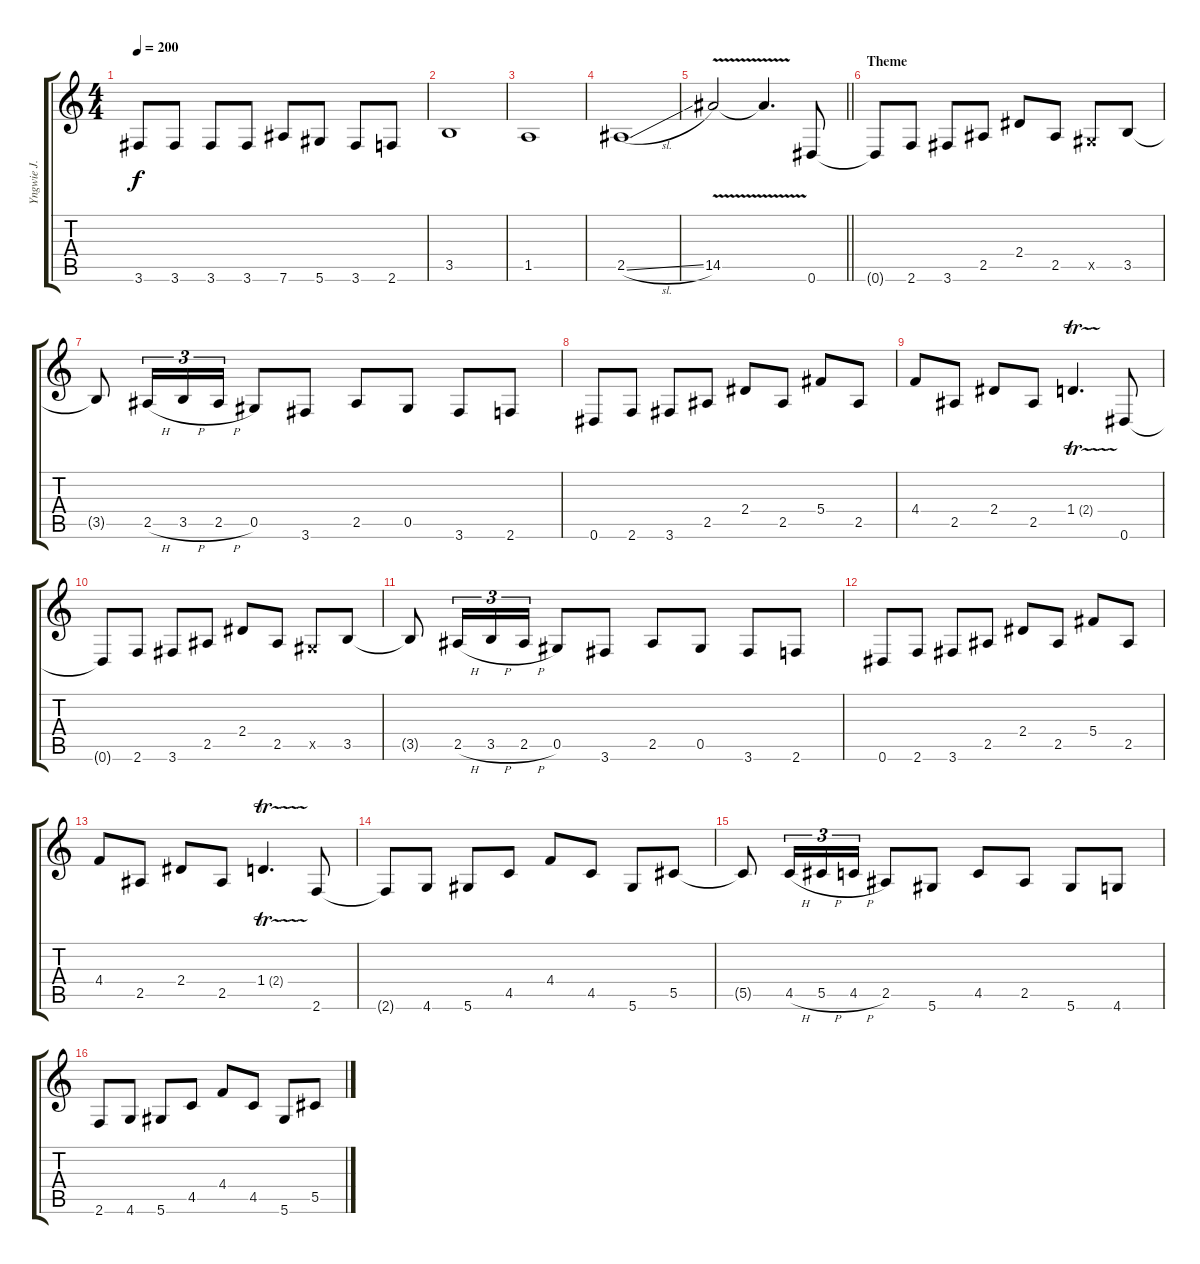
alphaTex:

\track ("Yngwie J. Malmsteen" "Yngwie J. ") {instrument distortionguitar}
\staff {score tabs}
\tuning (Eb4 Bb3 Gb3 Db3 Ab2 Eb2) {hide}
\ts (4 4)
\tempo 200
\clef g2
\ks c
3.6.8{dy f} 3.6.8 3.6.8 3.6.8 7.6.8 5.6.8 3.6.8 2.6.8 |
3.5.1 |
1.5.1 |
2.5{sl}.1 |
\barLineRight lightlight
14.5{v}.2 14.5{t}.4{d} 0.6.8 |
\section ("" "Theme")
0.6{t}.8 2.6.8 3.6.8 2.5.8 2.4.8 2.5.8 0.5{x}.8 3.5.8 |
3.5{t}.8 2.5{h}.16{tu (3 2)} 3.5{h}.16{tu (3 2)} 2.5{h}.16{tu (3 2)} 0.5.8 3.6.8 2.5.8 0.5.8 3.6.8 2.6.8 |
0.6.8 2.6.8 3.6.8 2.5.8 2.4.8 2.5.8 5.4.8 2.5.8 |
4.4.8 2.5.8 2.4.8 2.5.8 1.4{tr (2 16)}.4{d} 0.6.8 |
0.6{t}.8 2.6.8 3.6.8 2.5.8 2.4.8 2.5.8 0.5{x}.8 3.5.8 |
3.5{t}.8 2.5{h}.16{tu (3 2)} 3.5{h}.16{tu (3 2)} 2.5{h}.16{tu (3 2)} 0.5.8 3.6.8 2.5.8 0.5.8 3.6.8 2.6.8 |
0.6.8 2.6.8 3.6.8 2.5.8 2.4.8 2.5.8 5.4.8 2.5.8 |
4.4.8 2.5.8 2.4.8 2.5.8 1.4{tr (2 16)}.4{d} 2.6.8 |
2.6{t}.8 4.6.8 5.6.8 4.5.8 4.4.8 4.5.8 5.6.8 5.5.8 |
5.5{t}.8 4.5{h}.16{tu (3 2)} 5.5{h}.16{tu (3 2)} 4.5{h}.16{tu (3 2)} 2.5.8 5.6.8 4.5.8 2.5.8 5.6.8 4.6.8 |
2.6.8 4.6.8 5.6.8 4.5.8 4.4.8 4.5.8 5.6.8 5.5.8
